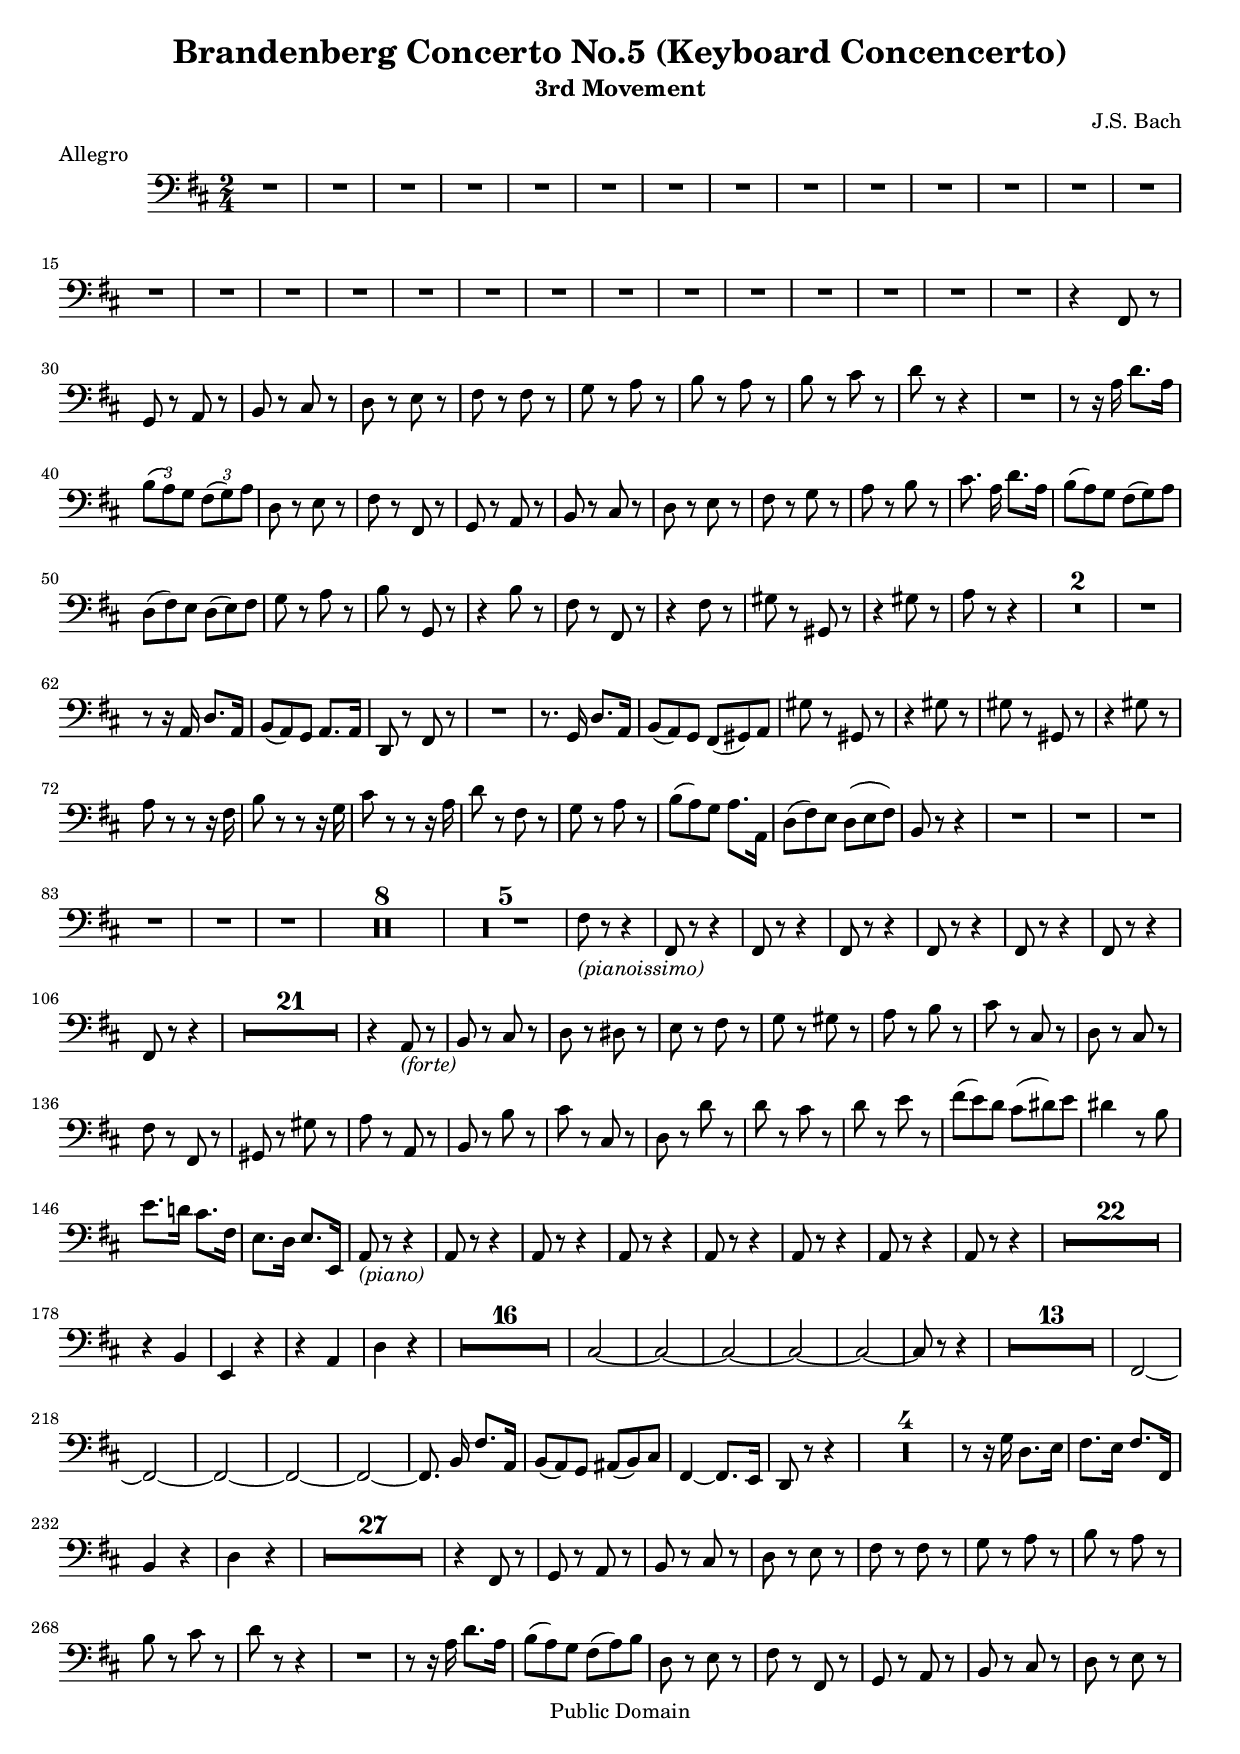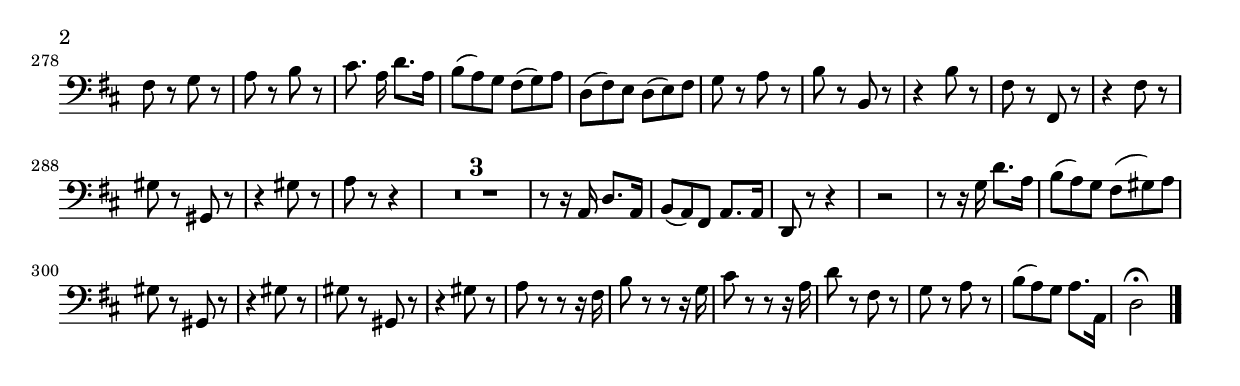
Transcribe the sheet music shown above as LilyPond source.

\version "2.18.0"

\include "header.ly"

\version "2.18.0"
violone = \relative c {
  \clef bass
  \key d \major
  \time 2/4

  \commonSettings

  \tripletsHide
  % --Bar 1-- %
  \repeat unfold 28 R2 |

  % --Bar 28-- %
  r4 fis,8 r |
  g r a r |
  b r cis r |
  d r e r |

  % --Bar 33-- %
  fis r fis r |
  g r a r |
  b r a r |
  b r cis r |
  d r r4 |
  R2 |
  r8 r16 a d8. a16 |
  \tripletsShow
  \tuplet 3/2 { b8( a) g fis ( g) a } |
  \tripletsHide
  % --Bar 41-- %
  d, r e r |
  fis r fis, r |
  g r a r |
  b r cis r |
  d r e r |
  fis r g r |

  % --Bar 47-- %
  a r b r |
  cis8.\noBeam a16 d8. a16 |
  \tuplet 3/2 {
    b8( a) g fis( g) a |
    d,( fis) e d(e ) fis |
  }
  g r a r |
  b r g, r |
  r4 b'8 r |

  % --Bar 54-- %
  fis r fis, r |
  r4 fis'8 r |
  gis r gis, r |
  r4 gis'8 r |
  a r r4 |
  R2*2 |

  % --Bar 61-- %
  R2 |
  r8 r16 a, d8. a16 |
  \tuplet 3/2 { b8( a) g } a8. a16 |
  d,8 r fis r |
  R2 |
  r8. g16 d'8. a16 |
  \tuplet 3/2 { b8( a) g fis( gis) a } |

  % --Bar 68-- %
  gis' r gis, r |
  r4 gis'8 r |
  gis r gis, r |
  r4 gis'8 r |
  a r r r16 fis |
  b8 r r r16 g |
  cis 8 r r r16 a |
  d8 r fis, r |

  % --Bar 76-- %
  g r a r |
  \tuplet 3/2 { b( a) g } a8. a,16 |
  \tuplet 3/2 { d8( fis) e d( e fis )} |
  b, r r4 |
  \repeat unfold 6 { R2 | }

  % --Bar 86 -- %
  R2*8 |
  % --Bar 93 -- %
  R2*5 |
  % --Bar 99 -- %
  fis'8_\pianoissimoB r r4 |
  fis,8 r r4 |
  \repeat unfold 6 { fis8 r r4 | }

  % --Bar 107 -- %
  %switch staff rests
  R2*21 |

  % --Bar 128 -- %

  r4 a8_\forteB r |
  b r cis r |
  d r dis r |
  e r fis r |
  g r gis r |
  a r b r |
  cis r cis, r |

  % --Bar 135 -- %
  d r cis r |
  fis r fis, r |
  gis r gis' r |
  a r a, r |
  b r b' r |
  cis r cis, r |
  d r d' r |
  d r cis r |

  % 143
  d r e r |
  \tuplet 3/2 { fis(e) d cis( dis) e }
  dis4 r8 b |
  e8. d!16 cis8. fis,16 |
  e8. d16 e8. e,16 |
  a8-\pianoB r r4 |
  \repeat unfold 6 { a8 r r4 | }

  %155
  a8 r r4 |
  R2 * 22 |

  %178
  r4 b |
  e, r |
  r a |
  d r |
  R2 * 16 |

  %198
  \repeat unfold 5 { cis2 ~ | }
  cis8 r r4 |
  %204
  R2*13 |
  %217
  fis,2 ~ |
  \repeat unfold 4 { fis ~ | }

  %222
  fis8. \noBeam b16 fis'8. a,16 |
  %should beam down
  \tuplet 3/2 { b8( a) g ais(b) cis } |
  fis,4 ~ fis8. e16 |
  d8 r r4 |

  %226
  R2*4 |
  r8 r16 g' d8. e16 |
  fis8. e16 fis8. fis,16 |
  b4 r |
  d r |

  %261
  R2 * 27 |
  r4 fis,8 r |
  g r a r |
  b r cis r |
  d r e r |
  fis r fis r |
  g r a r |

  %267
  b r a r |
  b r cis r |
  d r r4 |
  R2 |
  r8 r16 a d8. a16 |
  \tuplet 3/2 { b8( a) g fis( a ) b } |
  d, r e r |
  fis r fis, r |

  %275
  g r a r |
  b r cis r |
  d r e r |
  fis r g r |
  a r b r |

  %280
  cis8. \noBeam a16 d8. a16 |
  \tuplet 3/2 {
    b8(a) g fis (g) a |
    d,( fis ) e d(e) fis
  } |
  g r a r |
  b r b, r |
  r4 b'8 r |
  fis r fis, r |
  r4 fis'8 r |

  %288
  gis r gis, r |
  r4 gis'8 r |
  a r r4 |
  R2*3 |

  %294
  r8 r16 a, d8. a16 |
  \tuplet 3/2 { b8 (a ) fis } a8. a16 |
  d,8 r r4 |
  r2 |
  r8 r16 g'16 d'8. a16 |
  \tuplet 3/2 { b8(a) g fis( gis) a } |
  gis r gis, r |
  r4 gis'8 r |

  %302
  gis r gis, r |
  r4 gis'8 r |
  a r r r16 fis |
  b8 r r r16 g |
  cis8 r r r16 a |
  d8 r fis, r |
  g r a r |
  \tuplet 3/2 { b(a ) g} a8. a,16 |
  d2-\fermata \bar "|."
}



\score {
  \violone
  \midi {}
  \layout {}
  \header {
    instrument = "Double Bass"
  }
}
